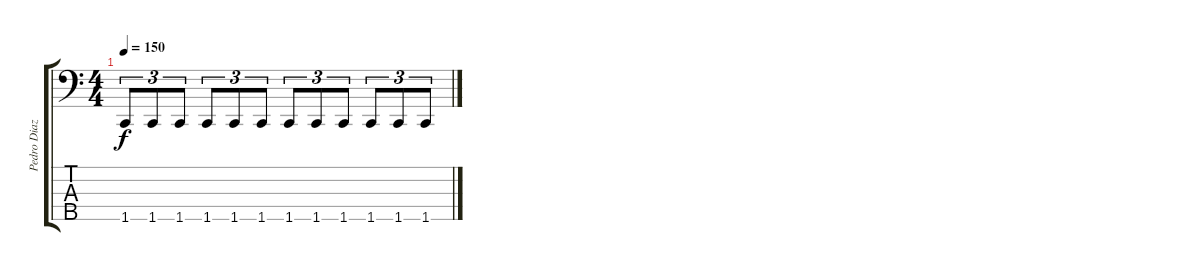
\track ("Pedro Diaz (Peri)" "Pedro Diaz") {instrument electricbassfinger}
\staff {score tabs}
\tuning (G2 D2 A1 E1 B0) {hide}
\ts (4 4)
\tempo 150
\clef f4
\ks c
1.5.8{tu (3 2) dy f} 1.5.8{tu (3 2)} 1.5.8{tu (3 2)} 1.5.8{tu (3 2)} 1.5.8{tu (3 2)} 1.5.8{tu (3 2)} 1.5.8{tu (3 2)} 1.5.8{tu (3 2)} 1.5.8{tu (3 2)} 1.5.8{tu (3 2)} 1.5.8{tu (3 2)} 1.5.8{tu (3 2)}
